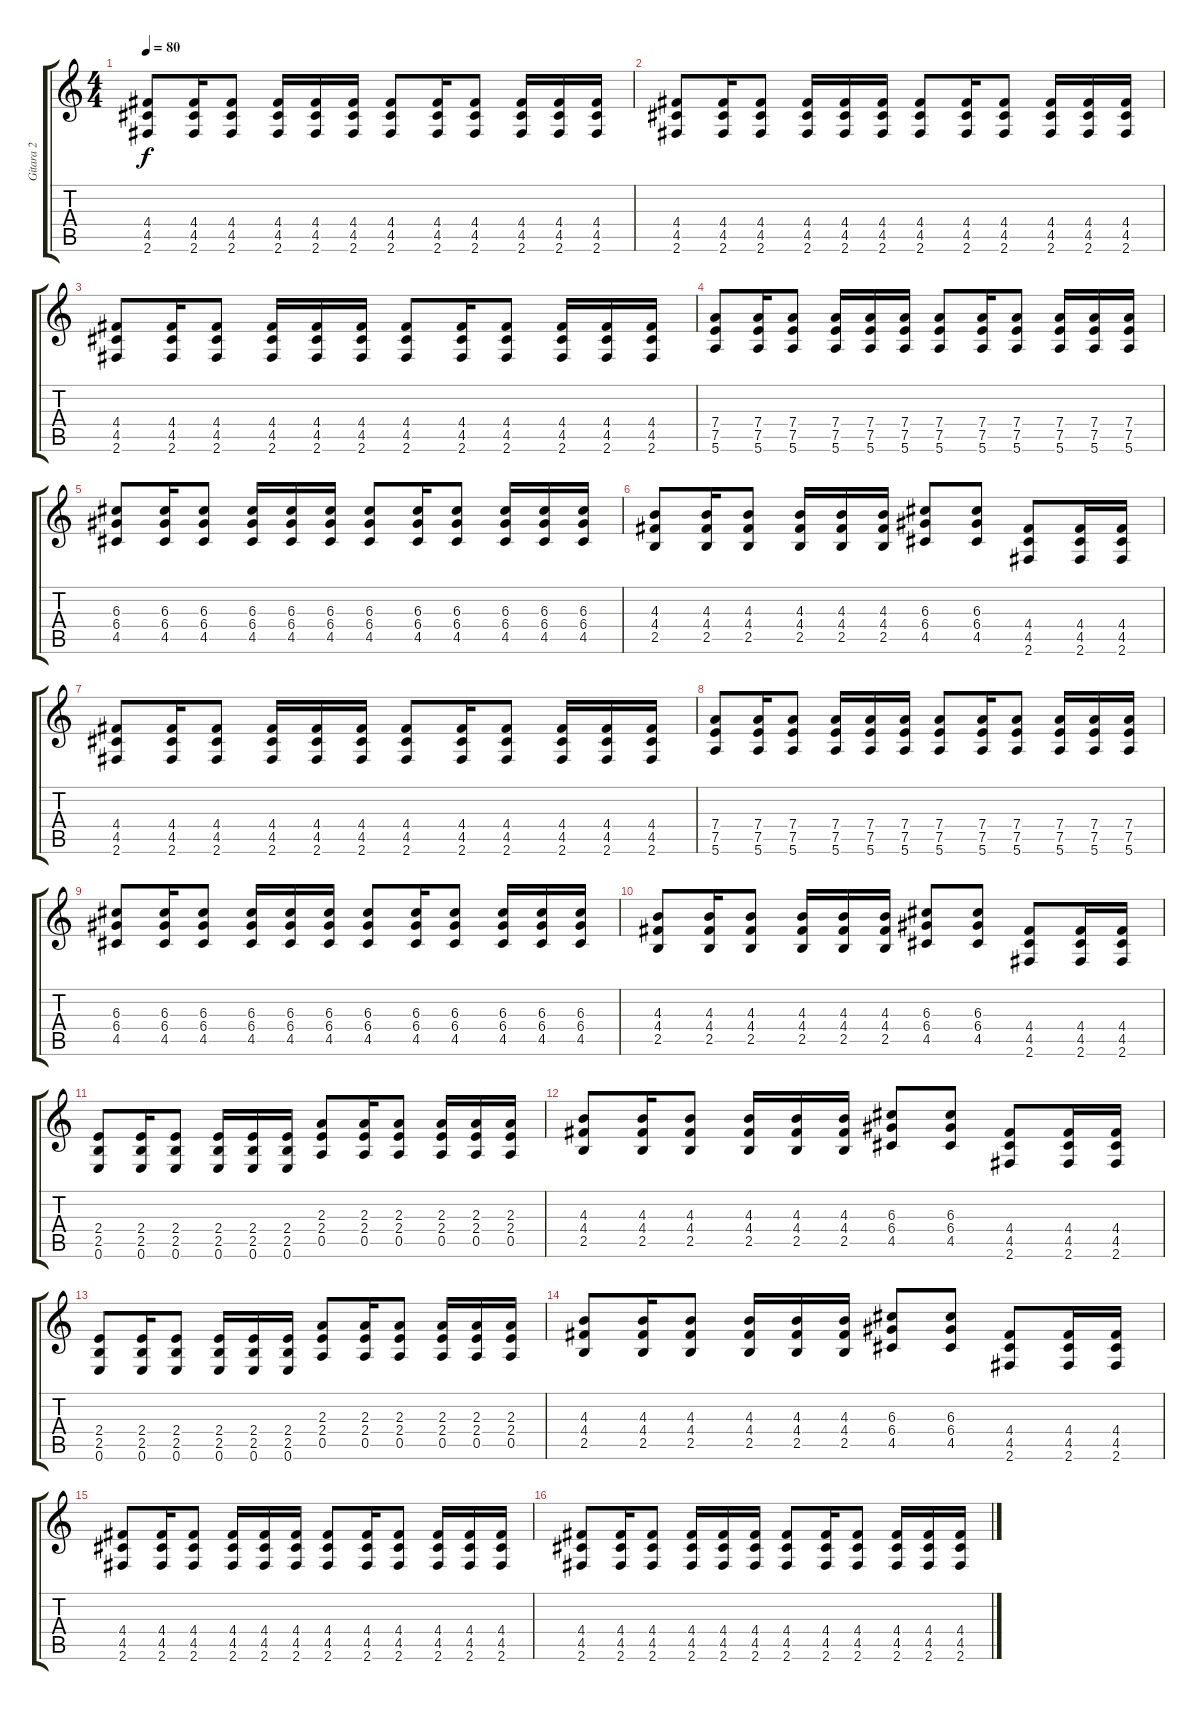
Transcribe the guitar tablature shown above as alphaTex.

\track ("Gitara 2" "Gitara 2") {instrument electricguitarclean}
\staff {score tabs}
\tuning (E4 B3 G3 D3 A2 E2) {hide}
\ts (4 4)
\tempo 80
\clef g2
\ks c
(4.4 4.5 2.6).8{dy f} (4.4 4.5 2.6).16 (4.4 4.5 2.6).8 (4.4 4.5 2.6).16 (4.4 4.5 2.6).16 (4.4 4.5 2.6).16 (4.4 4.5 2.6).8 (4.4 4.5 2.6).16 (4.4 4.5 2.6).8 (4.4 4.5 2.6).16 (4.4 4.5 2.6).16 (4.4 4.5 2.6).16 |
(4.4 4.5 2.6).8 (4.4 4.5 2.6).16 (4.4 4.5 2.6).8 (4.4 4.5 2.6).16 (4.4 4.5 2.6).16 (4.4 4.5 2.6).16 (4.4 4.5 2.6).8 (4.4 4.5 2.6).16 (4.4 4.5 2.6).8 (4.4 4.5 2.6).16 (4.4 4.5 2.6).16 (4.4 4.5 2.6).16 |
(4.4 4.5 2.6).8 (4.4 4.5 2.6).16 (4.4 4.5 2.6).8 (4.4 4.5 2.6).16 (4.4 4.5 2.6).16 (4.4 4.5 2.6).16 (4.4 4.5 2.6).8 (4.4 4.5 2.6).16 (4.4 4.5 2.6).8 (4.4 4.5 2.6).16 (4.4 4.5 2.6).16 (4.4 4.5 2.6).16 |
(7.4 7.5 5.6).8 (7.4 7.5 5.6).16 (7.4 7.5 5.6).8 (7.4 7.5 5.6).16 (7.4 7.5 5.6).16 (7.4 7.5 5.6).16 (7.4 7.5 5.6).8 (7.4 7.5 5.6).16 (7.4 7.5 5.6).8 (7.4 7.5 5.6).16 (7.4 7.5 5.6).16 (7.4 7.5 5.6).16 |
(6.3 6.4 4.5).8 (6.3 6.4 4.5).16 (6.3 6.4 4.5).8 (6.3 6.4 4.5).16 (6.3 6.4 4.5).16 (6.3 6.4 4.5).16 (6.3 6.4 4.5).8 (6.3 6.4 4.5).16 (6.3 6.4 4.5).8 (6.3 6.4 4.5).16 (6.3 6.4 4.5).16 (6.3 6.4 4.5).16 |
(4.3 4.4 2.5).8 (4.3 4.4 2.5).16 (4.3 4.4 2.5).8 (4.3 4.4 2.5).16 (4.3 4.4 2.5).16 (4.3 4.4 2.5).16 (6.3 6.4 4.5).8 (6.3 6.4 4.5).8 (4.4 4.5 2.6).8 (4.4 4.5 2.6).16 (4.4 4.5 2.6).16 |
(4.4 4.5 2.6).8 (4.4 4.5 2.6).16 (4.4 4.5 2.6).8 (4.4 4.5 2.6).16 (4.4 4.5 2.6).16 (4.4 4.5 2.6).16 (4.4 4.5 2.6).8 (4.4 4.5 2.6).16 (4.4 4.5 2.6).8 (4.4 4.5 2.6).16 (4.4 4.5 2.6).16 (4.4 4.5 2.6).16 |
(7.4 7.5 5.6).8 (7.4 7.5 5.6).16 (7.4 7.5 5.6).8 (7.4 7.5 5.6).16 (7.4 7.5 5.6).16 (7.4 7.5 5.6).16 (7.4 7.5 5.6).8 (7.4 7.5 5.6).16 (7.4 7.5 5.6).8 (7.4 7.5 5.6).16 (7.4 7.5 5.6).16 (7.4 7.5 5.6).16 |
(6.3 6.4 4.5).8 (6.3 6.4 4.5).16 (6.3 6.4 4.5).8 (6.3 6.4 4.5).16 (6.3 6.4 4.5).16 (6.3 6.4 4.5).16 (6.3 6.4 4.5).8 (6.3 6.4 4.5).16 (6.3 6.4 4.5).8 (6.3 6.4 4.5).16 (6.3 6.4 4.5).16 (6.3 6.4 4.5).16 |
(4.3 4.4 2.5).8 (4.3 4.4 2.5).16 (4.3 4.4 2.5).8 (4.3 4.4 2.5).16 (4.3 4.4 2.5).16 (4.3 4.4 2.5).16 (6.3 6.4 4.5).8 (6.3 6.4 4.5).8 (4.4 4.5 2.6).8 (4.4 4.5 2.6).16 (4.4 4.5 2.6).16 |
(2.4 2.5 0.6).8 (2.4 2.5 0.6).16 (2.4 2.5 0.6).8 (2.4 2.5 0.6).16 (2.4 2.5 0.6).16 (2.4 2.5 0.6).16 (2.3 2.4 0.5).8 (2.3 2.4 0.5).16 (2.3 2.4 0.5).8 (2.3 2.4 0.5).16 (2.3 2.4 0.5).16 (2.3 2.4 0.5).16 |
(4.3 4.4 2.5).8 (4.3 4.4 2.5).16 (4.3 4.4 2.5).8 (4.3 4.4 2.5).16 (4.3 4.4 2.5).16 (4.3 4.4 2.5).16 (6.3 6.4 4.5).8 (6.3 6.4 4.5).8 (4.4 4.5 2.6).8 (4.4 4.5 2.6).16 (4.4 4.5 2.6).16 |
(2.4 2.5 0.6).8 (2.4 2.5 0.6).16 (2.4 2.5 0.6).8 (2.4 2.5 0.6).16 (2.4 2.5 0.6).16 (2.4 2.5 0.6).16 (2.3 2.4 0.5).8 (2.3 2.4 0.5).16 (2.3 2.4 0.5).8 (2.3 2.4 0.5).16 (2.3 2.4 0.5).16 (2.3 2.4 0.5).16 |
(4.3 4.4 2.5).8 (4.3 4.4 2.5).16 (4.3 4.4 2.5).8 (4.3 4.4 2.5).16 (4.3 4.4 2.5).16 (4.3 4.4 2.5).16 (6.3 6.4 4.5).8 (6.3 6.4 4.5).8 (4.4 4.5 2.6).8 (4.4 4.5 2.6).16 (4.4 4.5 2.6).16 |
(4.4 4.5 2.6).8 (4.4 4.5 2.6).16 (4.4 4.5 2.6).8 (4.4 4.5 2.6).16 (4.4 4.5 2.6).16 (4.4 4.5 2.6).16 (4.4 4.5 2.6).8 (4.4 4.5 2.6).16 (4.4 4.5 2.6).8 (4.4 4.5 2.6).16 (4.4 4.5 2.6).16 (4.4 4.5 2.6).16 |
(4.4 4.5 2.6).8 (4.4 4.5 2.6).16 (4.4 4.5 2.6).8 (4.4 4.5 2.6).16 (4.4 4.5 2.6).16 (4.4 4.5 2.6).16 (4.4 4.5 2.6).8 (4.4 4.5 2.6).16 (4.4 4.5 2.6).8 (4.4 4.5 2.6).16 (4.4 4.5 2.6).16 (4.4 4.5 2.6).16
